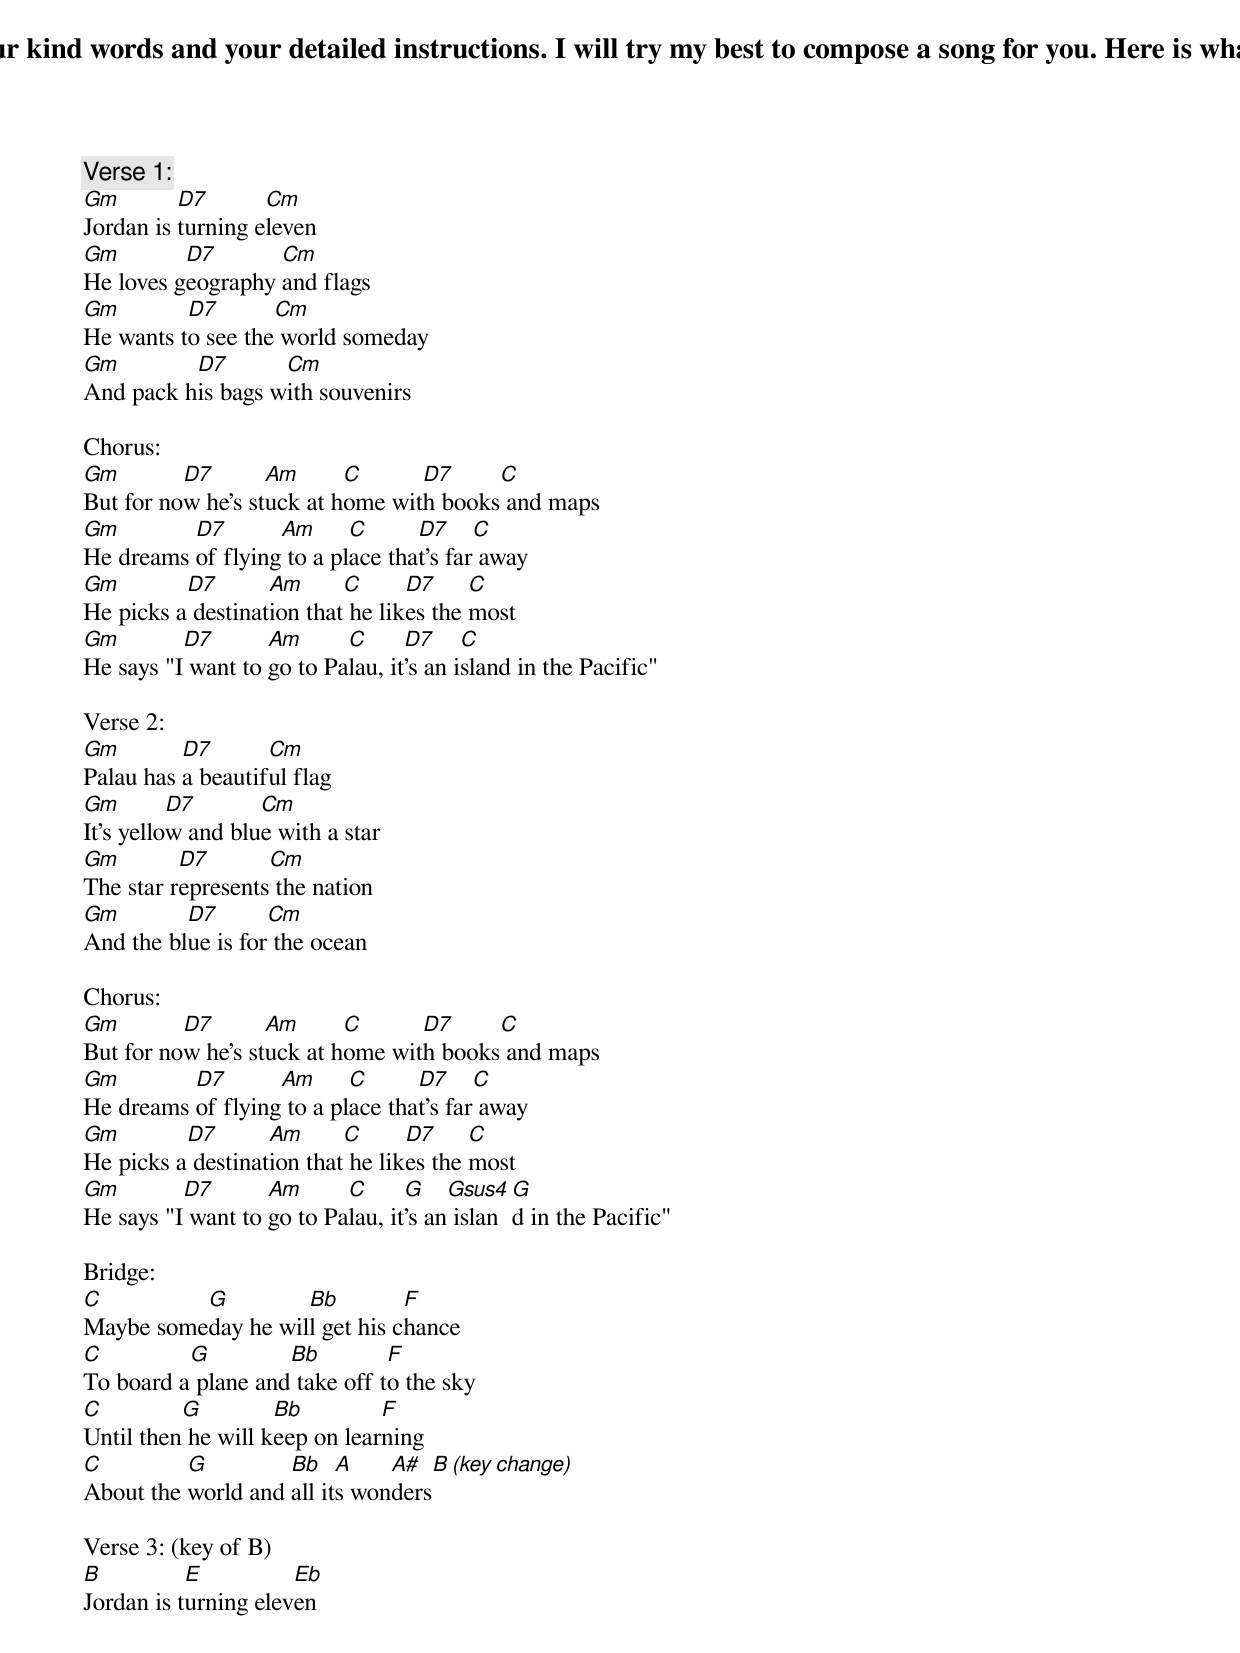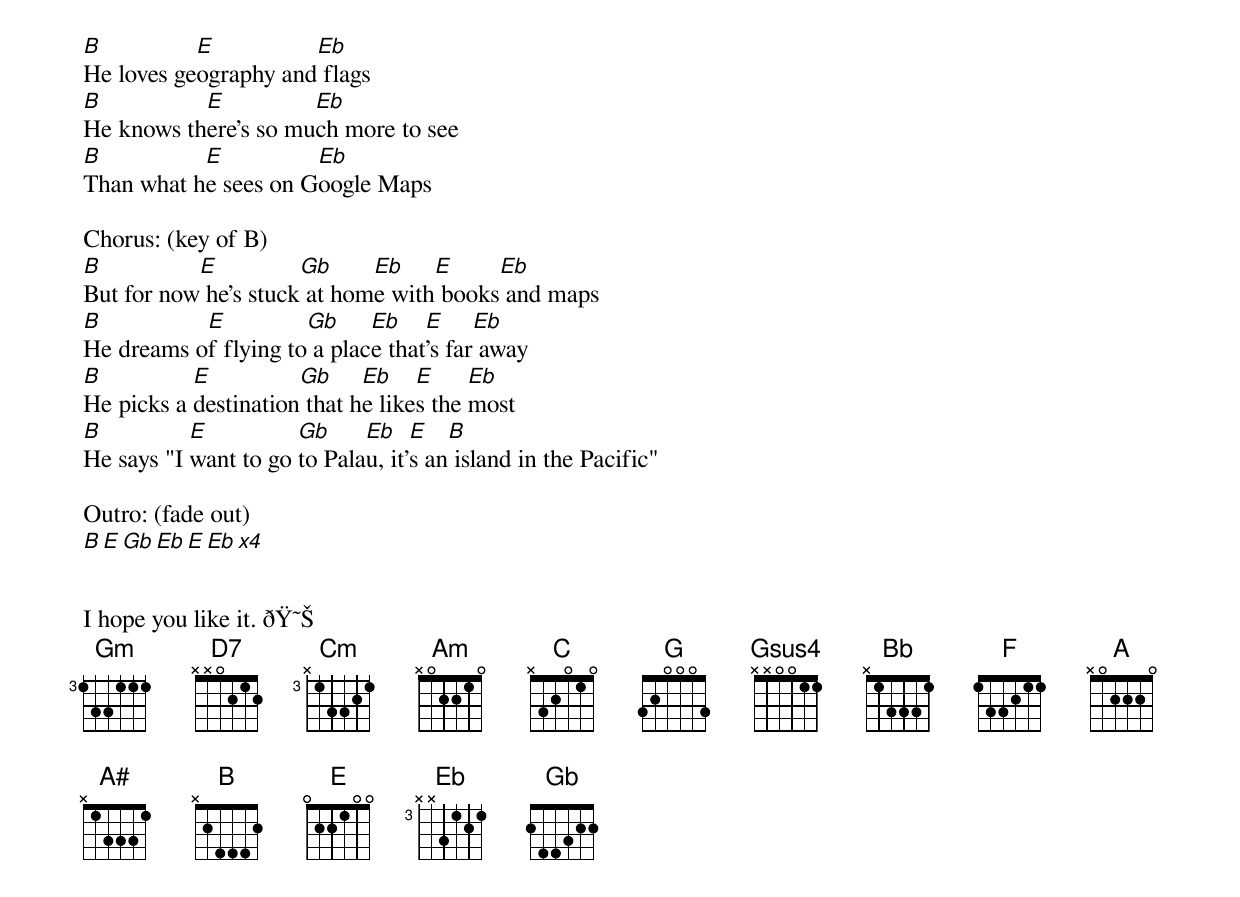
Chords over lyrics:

Thank you for your kind words and your detailed instructions. I will try my best to compose a song for you. Here is what I came up with:

Verse 1:
Gm        D7       Cm
Jordan is turning eleven
Gm        D7       Cm
He loves geography and flags
Gm        D7       Cm
He wants to see the world someday
Gm        D7       Cm
And pack his bags with souvenirs

Chorus:
Gm        D7       Am      C      D7     C
But for now he's stuck at home with books and maps
Gm        D7       Am      C      D7     C
He dreams of flying to a place that's far away
Gm        D7       Am      C      D7     C
He picks a destination that he likes the most
Gm        D7       Am      C      D7     C
He says "I want to go to Palau, it's an island in the Pacific"

Verse 2:
Gm        D7       Cm
Palau has a beautiful flag
Gm        D7       Cm
It's yellow and blue with a star
Gm        D7       Cm
The star represents the nation
Gm        D7       Cm
And the blue is for the ocean

Chorus:
Gm        D7       Am      C      D7     C
But for now he's stuck at home with books and maps
Gm        D7       Am      C      D7     C
He dreams of flying to a place that's far away
Gm        D7       Am      C      D7     C
He picks a destination that he likes the most
Gm        D7       Am      C      G    Gsus4 G
He says "I want to go to Palau, it's an island in the Pacific"

Bridge:
C         G         Bb         F
Maybe someday he will get his chance
C         G         Bb         F
To board a plane and take off to the sky
C         G         Bb         F
Until then he will keep on learning
C         G         Bb    A    A#   B   (key change)
About the world and all its wonders

Verse 3: (key of B)
B          E          Eb
Jordan is turning eleven
B          E          Eb
He loves geography and flags
B          E          Eb
He knows there's so much more to see
B          E          Eb
Than what he sees on Google Maps

Chorus: (key of B)
B          E          Gb     Eb    E     Eb
But for now he's stuck at home with books and maps
B          E          Gb     Eb    E     Eb
He dreams of flying to a place that's far away
B          E          Gb     Eb    E     Eb
He picks a destination that he likes the most
B          E          Gb     Eb    E   B
He says "I want to go to Palau, it's an island in the Pacific"

Outro: (fade out)
B   E   Gb   Eb   E   Eb  x4


I hope you like it. ðŸ˜Š
